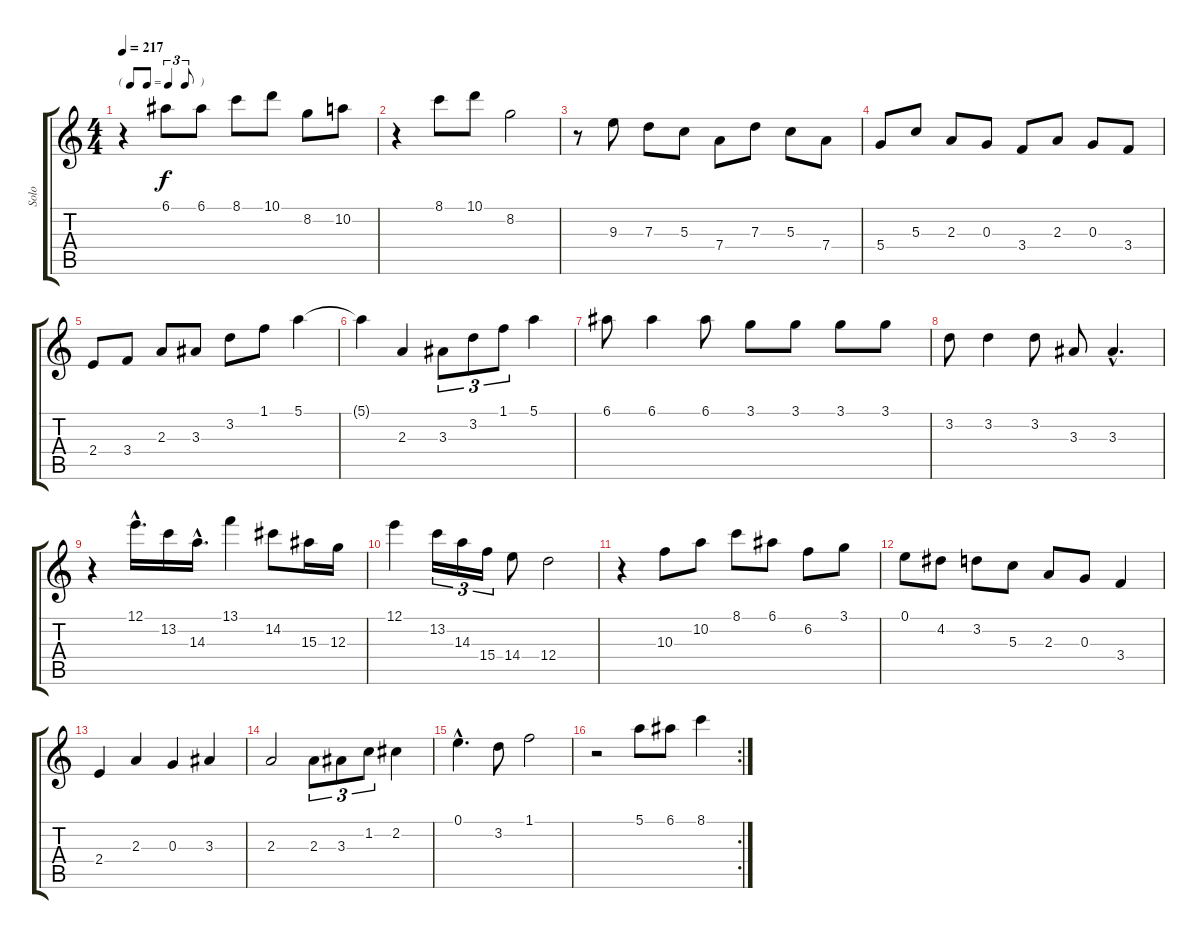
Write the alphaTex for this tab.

\track ("Solo" "Solo") {instrument acousticguitarnylon}
\staff {score tabs}
\tuning (E4 B3 G3 D3 A2 E2) {hide}
\ts (4 4)
\tf triplet8th
\tempo 217
\clef g2
\ks c
r.4{dy f} 6.1.8 6.1.8 8.1.8 10.1.8 8.2.8 10.2.8 |
r.4 8.1.8 10.1.8 8.2.2 |
r.8 9.3.8 7.3.8 5.3.8 7.4.8 7.3.8 5.3.8 7.4.8 |
5.4.8 5.3.8 2.3.8 0.3.8 3.4.8 2.3.8 0.3.8 3.4.8 |
2.4.8 3.4.8 2.3.8 3.3.8 3.2.8 1.1.8 5.1.4 |
5.1{t}.4 2.3.4 3.3.8{tu (3 2)} 3.2.8{tu (3 2)} 1.1.8{tu (3 2)} 5.1.4 |
6.1.8 6.1.4 6.1.8 3.1.8 3.1.8 3.1.8 3.1.8 |
3.2.8 3.2.4 3.2.8 3.3.8 3.3{hac}.4{d} |
r.4 12.1{hac}.16{d} 13.2.16 14.3{hac}.16{d} 13.1.4 14.2.8 15.3.16 12.3.16 |
12.1.4 13.2.16{tu (3 2)} 14.3.16{tu (3 2)} 15.4.16{tu (3 2)} 14.4.8 12.4.2 |
r.4 10.3.8 10.2.8 8.1.8 6.1.8 6.2.8 3.1.8 |
0.1.8 4.2.8 3.2.8 5.3.8 2.3.8 0.3.8 3.4.4 |
2.4.4 2.3.4 0.3.4 3.3.4 |
2.3.2 2.3.8{tu (3 2)} 3.3.8{tu (3 2)} 1.2.8{tu (3 2)} 2.2.4 |
0.1{hac}.4{d} 3.2.8 1.1.2 |
\rc 2
r.2 5.1.8 6.1.8 8.1.4
